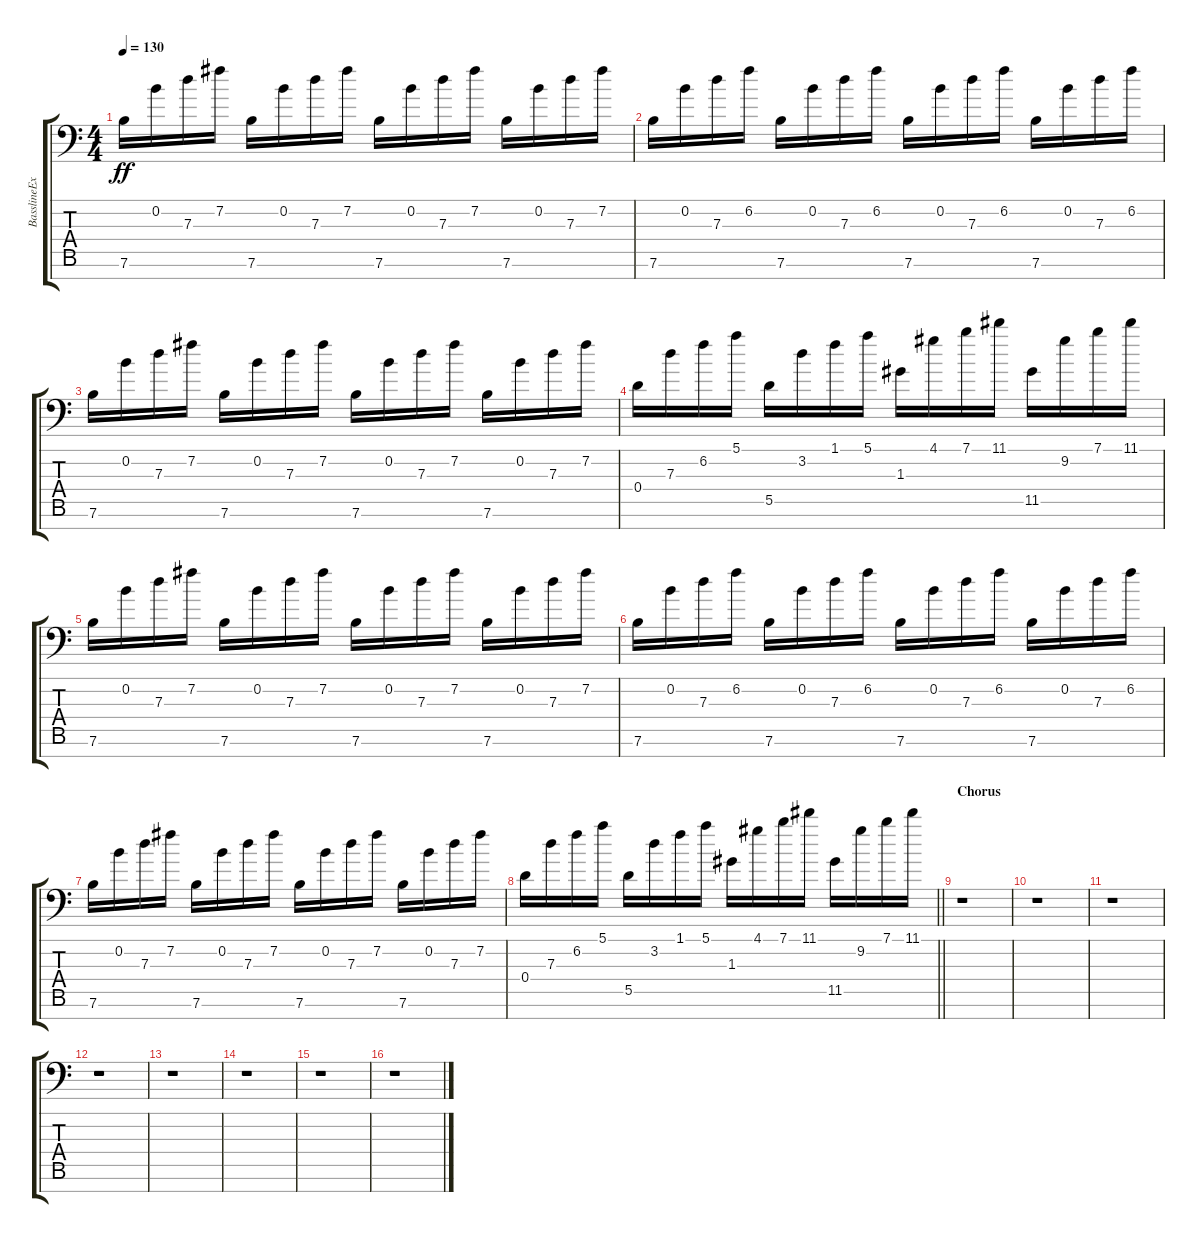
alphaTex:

\track ("BasslineExtra" "BasslineEx") {instrument synthbass1}
\staff {score tabs}
\tuning (E4 B3 G3 D3 A2 E2 C-1) {hide}
\ts (4 4)
\tempo 130
\clef f4
\ks c
7.6.16{dy ff} 0.2.16 7.3.16 7.2.16 7.6.16 0.2.16 7.3.16 7.2.16 7.6.16 0.2.16 7.3.16 7.2.16 7.6.16 0.2.16 7.3.16 7.2.16 |
7.6.16 0.2.16 7.3.16 6.2.16 7.6.16 0.2.16 7.3.16 6.2.16 7.6.16 0.2.16 7.3.16 6.2.16 7.6.16 0.2.16 7.3.16 6.2.16 |
7.6.16 0.2.16 7.3.16 7.2.16 7.6.16 0.2.16 7.3.16 7.2.16 7.6.16 0.2.16 7.3.16 7.2.16 7.6.16 0.2.16 7.3.16 7.2.16 |
0.4.16 7.3.16 6.2.16 5.1.16 5.5.16 3.2.16 1.1.16 5.1.16 1.3.16 4.1.16 7.1.16 11.1.16 11.5.16 9.2.16 7.1.16 11.1.16 |
7.6.16 0.2.16 7.3.16 7.2.16 7.6.16 0.2.16 7.3.16 7.2.16 7.6.16 0.2.16 7.3.16 7.2.16 7.6.16 0.2.16 7.3.16 7.2.16 |
7.6.16 0.2.16 7.3.16 6.2.16 7.6.16 0.2.16 7.3.16 6.2.16 7.6.16 0.2.16 7.3.16 6.2.16 7.6.16 0.2.16 7.3.16 6.2.16 |
7.6.16 0.2.16 7.3.16 7.2.16 7.6.16 0.2.16 7.3.16 7.2.16 7.6.16 0.2.16 7.3.16 7.2.16 7.6.16 0.2.16 7.3.16 7.2.16 |
\barLineRight lightlight
0.4.16 7.3.16 6.2.16 5.1.16 5.5.16 3.2.16 1.1.16 5.1.16 1.3.16 4.1.16 7.1.16 11.1.16 11.5.16 9.2.16 7.1.16 11.1.16 |
\section ("" "Chorus")
r.1 |
r.1 |
r.1 |
r.1 |
r.1 |
r.1 |
r.1 |
r.1
